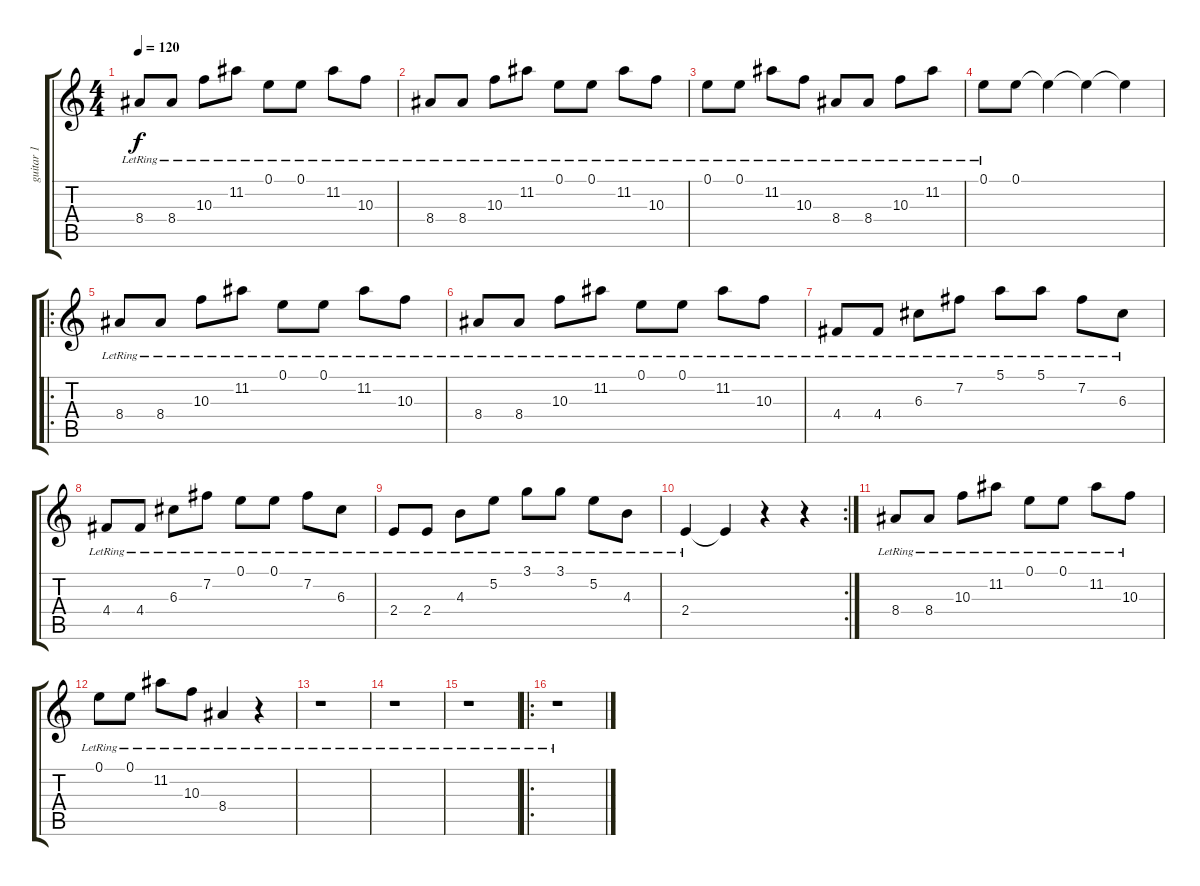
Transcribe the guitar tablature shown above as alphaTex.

\track ("guitar 1" "guitar 1") {instrument acousticguitarsteel}
\staff {score tabs}
\tuning (E4 B3 G3 D3 A2 E2) {hide}
\ts (4 4)
\tempo 120
\clef g2
\ks c
8.4{lr}.8{dy f instrument acousticguitarsteel} 8.4{lr}.8 10.3{lr}.8 11.2{lr}.8 0.1{lr}.8 0.1{lr}.8 11.2{lr}.8 10.3{lr}.8 |
8.4{lr}.8 8.4{lr}.8 10.3{lr}.8 11.2{lr}.8 0.1{lr}.8 0.1{lr}.8 11.2{lr}.8 10.3{lr}.8 |
0.1{lr}.8 0.1{lr}.8 11.2{lr}.8 10.3{lr}.8 8.4{lr}.8 8.4{lr}.8 10.3{lr}.8 11.2{lr}.8 |
0.1{lr}.8 0.1.8 0.1{t}.4 0.1{t}.4 0.1{t}.4 |
\ro
8.4{lr}.8 8.4{lr}.8 10.3{lr}.8 11.2{lr}.8 0.1{lr}.8 0.1{lr}.8 11.2{lr}.8 10.3{lr}.8 |
8.4{lr}.8 8.4{lr}.8 10.3{lr}.8 11.2{lr}.8 0.1{lr}.8 0.1{lr}.8 11.2{lr}.8 10.3{lr}.8 |
4.4{lr}.8 4.4{lr}.8 6.3{lr}.8 7.2{lr}.8 5.1{lr}.8 5.1{lr}.8 7.2{lr}.8 6.3{lr}.8 |
4.4{lr}.8 4.4{lr}.8 6.3{lr}.8 7.2{lr}.8 0.1{lr}.8 0.1{lr}.8 7.2{lr}.8 6.3{lr}.8 |
2.4{lr}.8 2.4{lr}.8 4.3{lr}.8 5.2{lr}.8 3.1{lr}.8 3.1{lr}.8 5.2{lr}.8 4.3{lr}.8 |
\rc 2
2.4{lr}.4 2.4{t}.4 r.4 r.4 |
8.4{lr}.8 8.4{lr}.8 10.3{lr}.8 11.2{lr}.8 0.1{lr}.8 0.1{lr}.8 11.2{lr}.8 10.3{lr}.8 |
0.1{lr}.8 0.1{lr}.8 11.2{lr}.8 10.3{lr}.8 8.4{lr}.4 r.4 |
r.1 |
r.1 |
r.1 |
\ro
r.1
